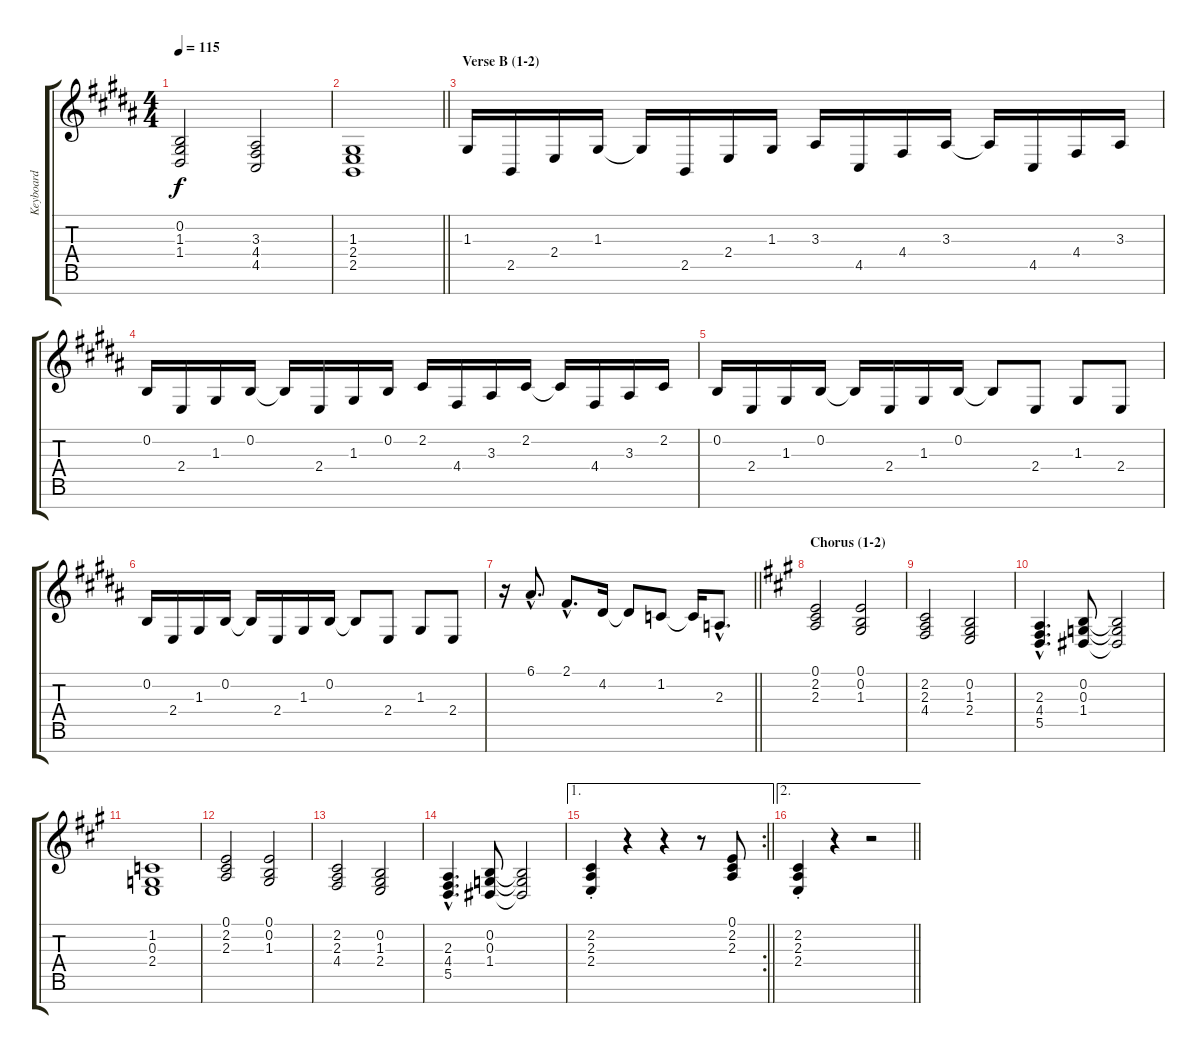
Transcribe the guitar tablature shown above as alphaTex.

\track ("Keyboard" "Keyboard") {instrument drawbarorgan}
\staff {score tabs}
\tuning (E4 B3 G3 D3 A2 E2 B1) {hide}
\ts (4 4)
\tempo 115
\clef g2
\ks b
(0.2 1.3 1.4).2{dy f} (3.3 4.4 4.5).2 |
\barLineRight lightlight
(1.3 2.4 2.5).1 |
\section ("" "Verse B (1-2)")
1.3.16 2.5.16 2.4.16 1.3.16 1.3{t}.16 2.5.16 2.4.16 1.3.16 3.3.16 4.5.16 4.4.16 3.3.16 3.3{t}.16 4.5.16 4.4.16 3.3.16 |
0.2.16 2.4.16 1.3.16 0.2.16 0.2{t}.16 2.4.16 1.3.16 0.2.16 2.2.16 4.4.16 3.3.16 2.2.16 2.2{t}.16 4.4.16 3.3.16 2.2.16 |
0.2.16 2.4.16 1.3.16 0.2.16 0.2{t}.16 2.4.16 1.3.16 0.2.16 0.2{t}.8 2.4.8 1.3.8 2.4.8 |
0.2.16 2.4.16 1.3.16 0.2.16 0.2{t}.16 2.4.16 1.3.16 0.2.16 0.2{t}.8 2.4.8 1.3.8 2.4.8 |
\barLineRight lightlight
r.16 6.1{hac}.8{d} 2.1{hac}.8{d} 4.2.16 4.2{t}.8 1.2.8 1.2{t}.16 2.3{hac}.8{d} |
\section ("" "Chorus (1-2)")
\ks a
(0.1 2.2 2.3).2 (0.1 0.2 1.3).2 |
(2.2 2.3 4.4).2 (0.2 1.3 2.4).2 |
(2.3{hac} 4.4{hac} 5.5{hac}).4{d} (0.2 0.3 1.4).8 (0.2{t} 0.3{t} 1.4{t}).2 |
(1.2 0.3 2.4).1 |
(0.1 2.2 2.3).2 (0.1 0.2 1.3).2 |
(2.2 2.3 4.4).2 (0.2 1.3 2.4).2 |
(2.3{hac} 4.4{hac} 5.5{hac}).4{d} (0.2 0.3 1.4).8 (0.2{t} 0.3{t} 1.4{t}).2 |
\ae 1
\rc 2
\barLineRight lightlight
(2.2{st} 2.3{st} 2.4{st}).4 r.4 r.4 r.8 (0.1 2.2 2.3).8 |
\ae 2
\barLineRight lightlight
(2.2{st} 2.3{st} 2.4{st}).4 r.4 r.2
